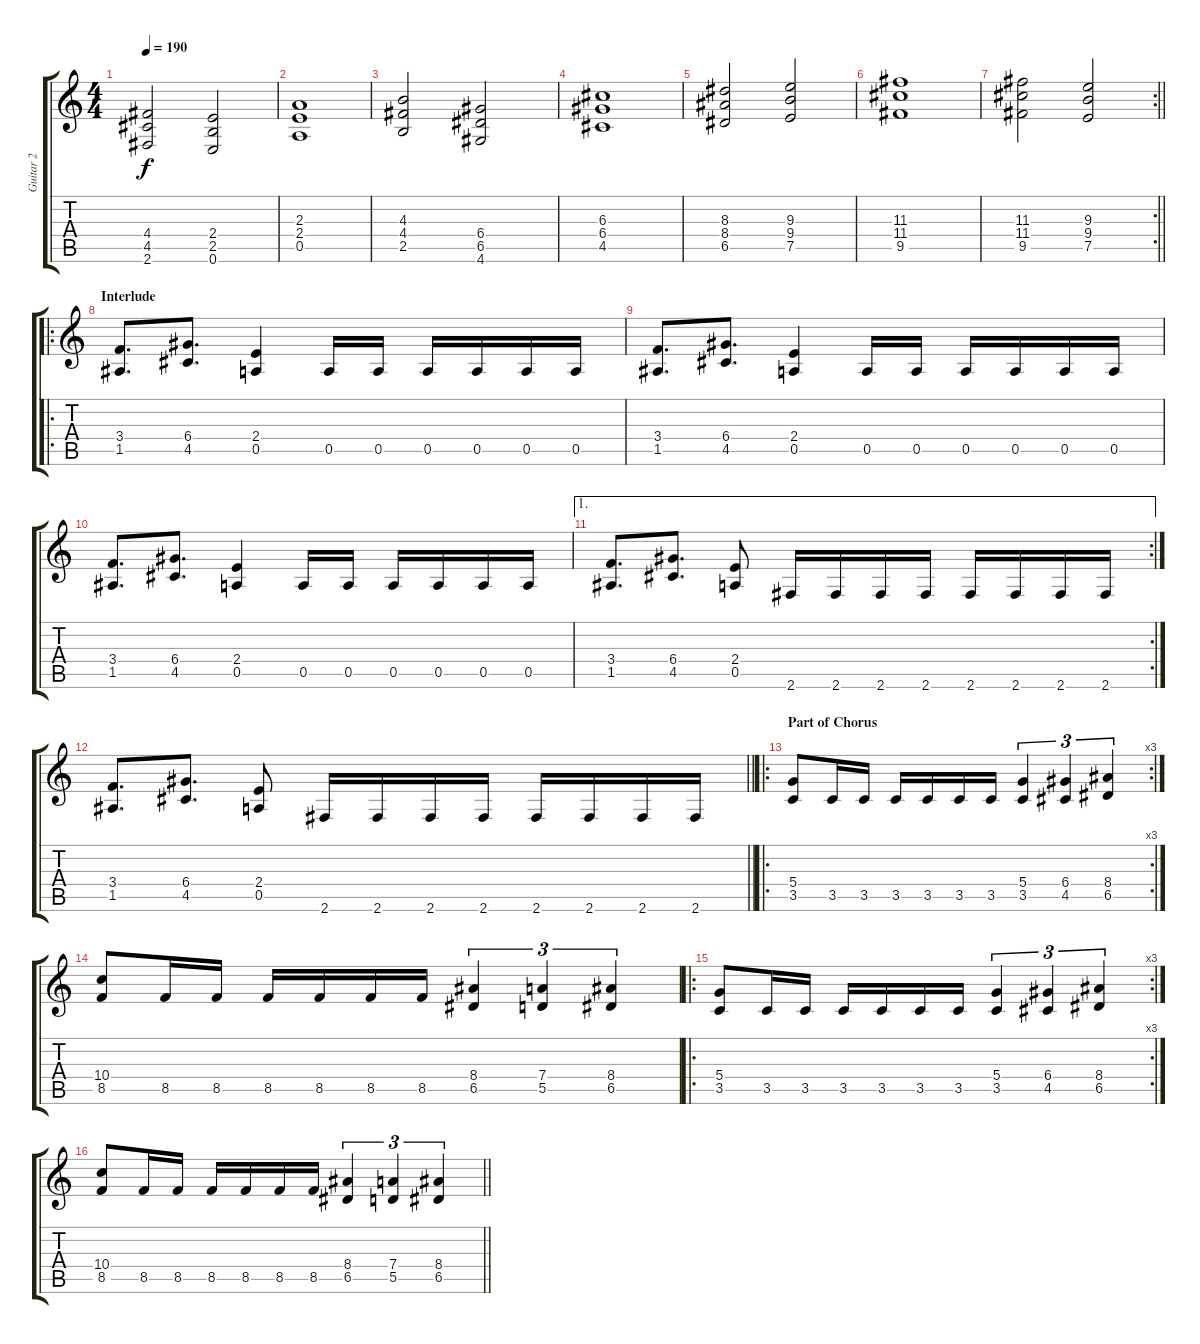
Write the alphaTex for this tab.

\track ("Guitar 2" "Guitar 2") {instrument distortionguitar}
\staff {score tabs}
\tuning (E4 B3 G3 D3 A2 E2) {hide}
\ts (4 4)
\tempo 190
\clef g2
\ks c
(4.4 4.5 2.6).2{dy f} (2.4 2.5 0.6).2 |
(2.3 2.4 0.5).1 |
(4.3 4.4 2.5).2 (6.4 6.5 4.6).2 |
(6.3 6.4 4.5).1 |
(8.3 8.4 6.5).2 (9.3 9.4 7.5).2 |
(11.3 11.4 9.5).1 |
\rc 2
\barLineRight lightlight
(11.3 11.4 9.5).2 (9.3 9.4 7.5).2 |
\ro
\section ("" "Interlude")
(3.4 1.5).8{d} (6.4 4.5).8{d} (2.4 0.5).4 0.5.16 0.5.16 0.5.16 0.5.16 0.5.16 0.5.16 |
(3.4 1.5).8{d} (6.4 4.5).8{d} (2.4 0.5).4 0.5.16 0.5.16 0.5.16 0.5.16 0.5.16 0.5.16 |
(3.4 1.5).8{d} (6.4 4.5).8{d} (2.4 0.5).4 0.5.16 0.5.16 0.5.16 0.5.16 0.5.16 0.5.16 |
\ae 1
\rc 2
(3.4 1.5).8{d} (6.4 4.5).8{d} (2.4 0.5).8 2.6.16 2.6.16 2.6.16 2.6.16 2.6.16 2.6.16 2.6.16 2.6.16 |
\barLineRight lightlight
(3.4 1.5).8{d} (6.4 4.5).8{d} (2.4 0.5).8 2.6.16 2.6.16 2.6.16 2.6.16 2.6.16 2.6.16 2.6.16 2.6.16 |
\ro
\rc 3
\section ("" "Part of Chorus")
(5.4 3.5).8 3.5.16 3.5.16 3.5.16 3.5.16 3.5.16 3.5.16 (5.4 3.5).4{tu (3 2)} (6.4 4.5).4{tu (3 2)} (8.4 6.5).4{tu (3 2)} |
(10.4 8.5).8 8.5.16 8.5.16 8.5.16 8.5.16 8.5.16 8.5.16 (8.4 6.5).4{tu (3 2)} (7.4 5.5).4{tu (3 2)} (8.4 6.5).4{tu (3 2)} |
\ro
\rc 3
(5.4 3.5).8 3.5.16 3.5.16 3.5.16 3.5.16 3.5.16 3.5.16 (5.4 3.5).4{tu (3 2)} (6.4 4.5).4{tu (3 2)} (8.4 6.5).4{tu (3 2)} |
\barLineRight lightlight
(10.4 8.5).8 8.5.16 8.5.16 8.5.16 8.5.16 8.5.16 8.5.16 (8.4 6.5).4{tu (3 2)} (7.4 5.5).4{tu (3 2)} (8.4 6.5).4{tu (3 2)}
